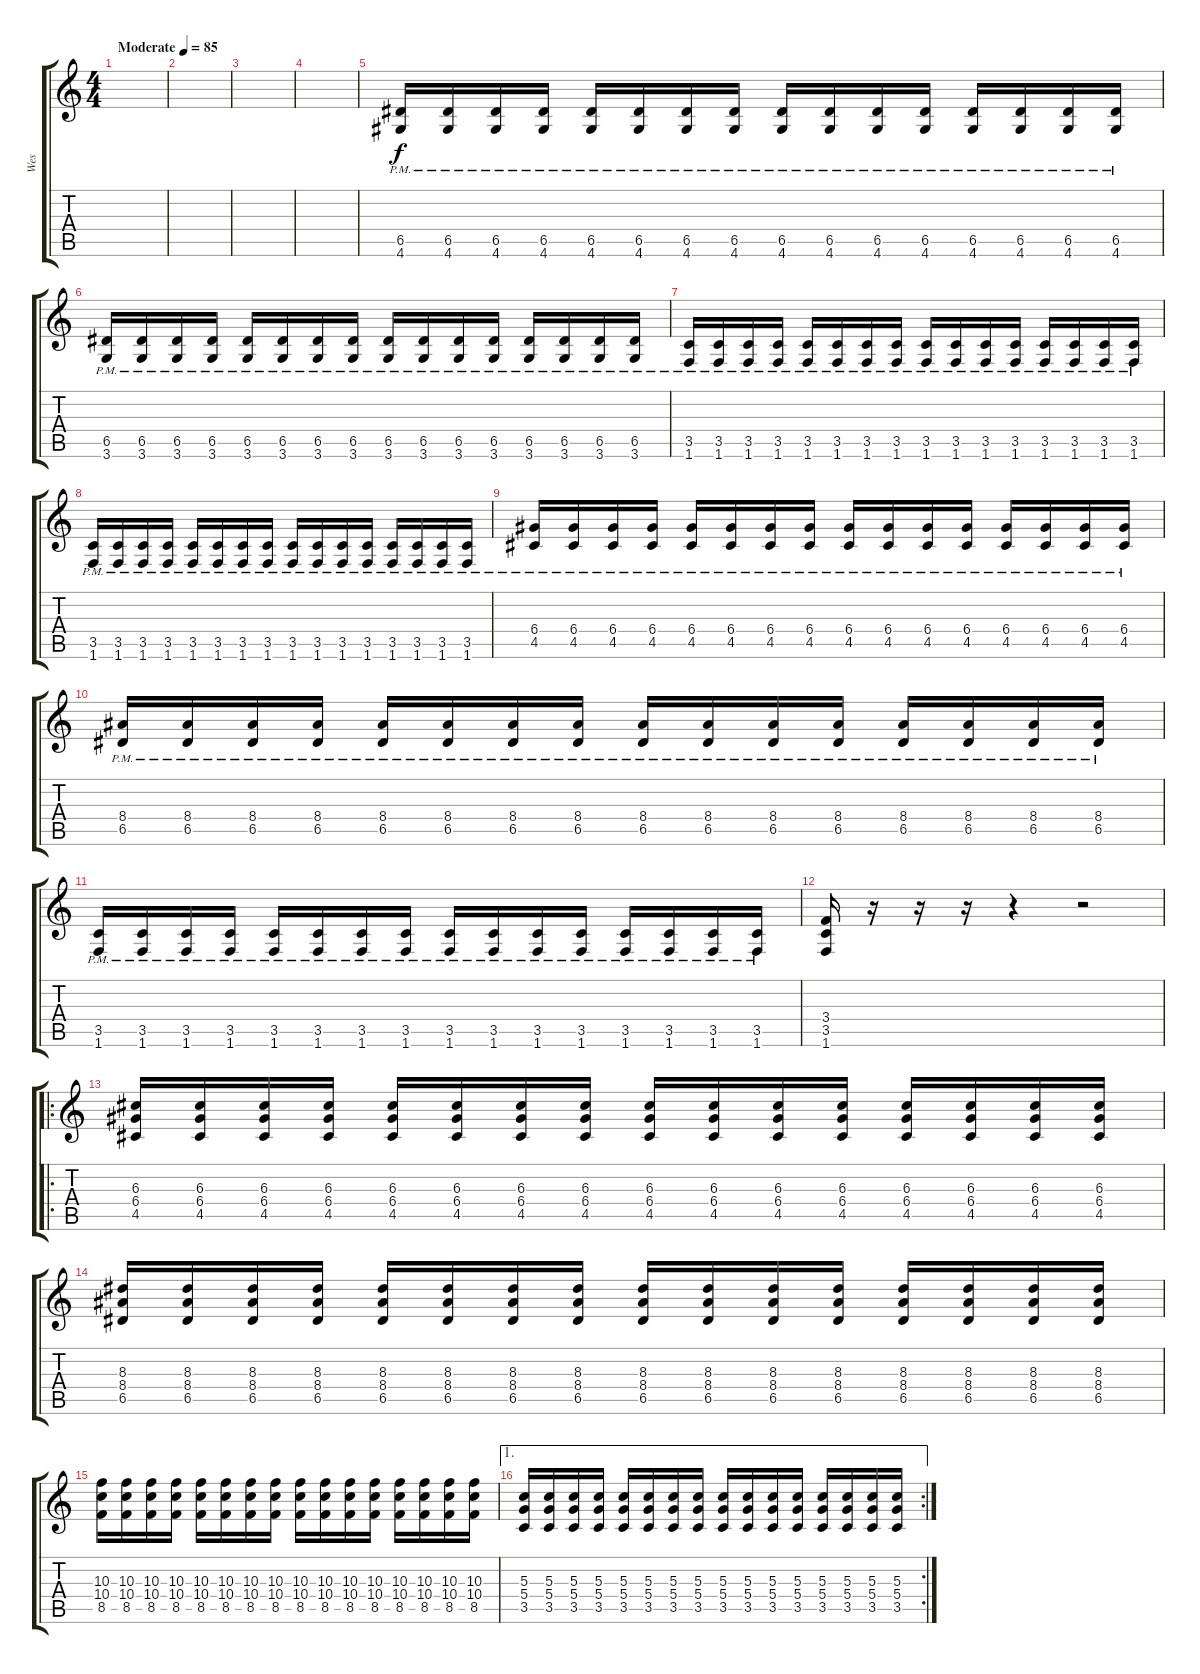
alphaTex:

\track ("Wes" "Wes") {instrument distortionguitar}
\staff {score tabs}
\tuning (E4 B3 G3 D3 A2 E2) {hide}
\ts (4 4)
\tempo (85 "Moderate")
\clef g2
\ks c
|
|
|
|
(6.5{pm} 4.6{pm}).16 (6.5{pm} 4.6{pm}).16 (6.5{pm} 4.6{pm}).16 (6.5{pm} 4.6{pm}).16 (6.5{pm} 4.6{pm}).16 (6.5{pm} 4.6{pm}).16 (6.5{pm} 4.6{pm}).16 (6.5{pm} 4.6{pm}).16 (6.5{pm} 4.6{pm}).16 (6.5{pm} 4.6{pm}).16 (6.5{pm} 4.6{pm}).16 (6.5{pm} 4.6{pm}).16 (6.5{pm} 4.6{pm}).16 (6.5{pm} 4.6{pm}).16 (6.5{pm} 4.6{pm}).16 (6.5{pm} 4.6{pm}).16 |
(6.5{pm} 3.6{pm}).16 (6.5{pm} 3.6{pm}).16 (6.5{pm} 3.6{pm}).16 (6.5{pm} 3.6{pm}).16 (6.5{pm} 3.6{pm}).16 (6.5{pm} 3.6{pm}).16 (6.5{pm} 3.6{pm}).16 (6.5{pm} 3.6{pm}).16 (6.5{pm} 3.6{pm}).16 (6.5{pm} 3.6{pm}).16 (6.5{pm} 3.6{pm}).16 (6.5{pm} 3.6{pm}).16 (6.5{pm} 3.6{pm}).16 (6.5{pm} 3.6{pm}).16 (6.5{pm} 3.6{pm}).16 (6.5{pm} 3.6{pm}).16 |
(3.5{pm} 1.6{pm}).16 (3.5{pm} 1.6{pm}).16 (3.5{pm} 1.6{pm}).16 (3.5{pm} 1.6{pm}).16 (3.5{pm} 1.6{pm}).16 (3.5{pm} 1.6{pm}).16 (3.5{pm} 1.6{pm}).16 (3.5{pm} 1.6{pm}).16 (3.5{pm} 1.6{pm}).16 (3.5{pm} 1.6{pm}).16 (3.5{pm} 1.6{pm}).16 (3.5{pm} 1.6{pm}).16 (3.5{pm} 1.6{pm}).16 (3.5{pm} 1.6{pm}).16 (3.5{pm} 1.6{pm}).16 (3.5{pm} 1.6{pm}).16 |
(3.5{pm} 1.6{pm}).16 (3.5{pm} 1.6{pm}).16 (3.5{pm} 1.6{pm}).16 (3.5{pm} 1.6{pm}).16 (3.5{pm} 1.6{pm}).16 (3.5{pm} 1.6{pm}).16 (3.5{pm} 1.6{pm}).16 (3.5{pm} 1.6{pm}).16 (3.5{pm} 1.6{pm}).16 (3.5{pm} 1.6{pm}).16 (3.5{pm} 1.6{pm}).16 (3.5{pm} 1.6{pm}).16 (3.5{pm} 1.6{pm}).16 (3.5{pm} 1.6{pm}).16 (3.5{pm} 1.6{pm}).16 (3.5{pm} 1.6{pm}).16 |
(6.4{pm} 4.5{pm}).16 (6.4{pm} 4.5{pm}).16 (6.4{pm} 4.5{pm}).16 (6.4{pm} 4.5{pm}).16 (6.4{pm} 4.5{pm}).16 (6.4{pm} 4.5{pm}).16 (6.4{pm} 4.5{pm}).16 (6.4{pm} 4.5{pm}).16 (6.4{pm} 4.5{pm}).16 (6.4{pm} 4.5{pm}).16 (6.4{pm} 4.5{pm}).16 (6.4{pm} 4.5{pm}).16 (6.4{pm} 4.5{pm}).16 (6.4{pm} 4.5{pm}).16 (6.4{pm} 4.5{pm}).16 (6.4{pm} 4.5{pm}).16 |
(8.4{pm} 6.5{pm}).16 (8.4{pm} 6.5{pm}).16 (8.4{pm} 6.5{pm}).16 (8.4{pm} 6.5{pm}).16 (8.4{pm} 6.5{pm}).16 (8.4{pm} 6.5{pm}).16 (8.4{pm} 6.5{pm}).16 (8.4{pm} 6.5{pm}).16 (8.4{pm} 6.5{pm}).16 (8.4{pm} 6.5{pm}).16 (8.4{pm} 6.5{pm}).16 (8.4{pm} 6.5{pm}).16 (8.4{pm} 6.5{pm}).16 (8.4{pm} 6.5{pm}).16 (8.4{pm} 6.5{pm}).16 (8.4{pm} 6.5{pm}).16 |
(3.5{pm} 1.6{pm}).16 (3.5{pm} 1.6{pm}).16 (3.5{pm} 1.6{pm}).16 (3.5{pm} 1.6{pm}).16 (3.5{pm} 1.6{pm}).16 (3.5{pm} 1.6{pm}).16 (3.5{pm} 1.6{pm}).16 (3.5{pm} 1.6{pm}).16 (3.5{pm} 1.6{pm}).16 (3.5{pm} 1.6{pm}).16 (3.5{pm} 1.6{pm}).16 (3.5{pm} 1.6{pm}).16 (3.5{pm} 1.6{pm}).16 (3.5{pm} 1.6{pm}).16 (3.5{pm} 1.6{pm}).16 (3.5{pm} 1.6{pm}).16 |
(3.4 3.5 1.6).16 r.16 r.16 r.16 r.4 r.2 |
\ro
(6.3 6.4 4.5).16 (6.3 6.4 4.5).16 (6.3 6.4 4.5).16 (6.3 6.4 4.5).16 (6.3 6.4 4.5).16 (6.3 6.4 4.5).16 (6.3 6.4 4.5).16 (6.3 6.4 4.5).16 (6.3 6.4 4.5).16 (6.3 6.4 4.5).16 (6.3 6.4 4.5).16 (6.3 6.4 4.5).16 (6.3 6.4 4.5).16 (6.3 6.4 4.5).16 (6.3 6.4 4.5).16 (6.3 6.4 4.5).16 |
(8.3 8.4 6.5).16 (8.3 8.4 6.5).16 (8.3 8.4 6.5).16 (8.3 8.4 6.5).16 (8.3 8.4 6.5).16 (8.3 8.4 6.5).16 (8.3 8.4 6.5).16 (8.3 8.4 6.5).16 (8.3 8.4 6.5).16 (8.3 8.4 6.5).16 (8.3 8.4 6.5).16 (8.3 8.4 6.5).16 (8.3 8.4 6.5).16 (8.3 8.4 6.5).16 (8.3 8.4 6.5).16 (8.3 8.4 6.5).16 |
(10.3 10.4 8.5).16 (10.3 10.4 8.5).16 (10.3 10.4 8.5).16 (10.3 10.4 8.5).16 (10.3 10.4 8.5).16 (10.3 10.4 8.5).16 (10.3 10.4 8.5).16 (10.3 10.4 8.5).16 (10.3 10.4 8.5).16 (10.3 10.4 8.5).16 (10.3 10.4 8.5).16 (10.3 10.4 8.5).16 (10.3 10.4 8.5).16 (10.3 10.4 8.5).16 (10.3 10.4 8.5).16 (10.3 10.4 8.5).16 |
\ae 1
\rc 2
(5.3 5.4 3.5).16 (5.3 5.4 3.5).16 (5.3 5.4 3.5).16 (5.3 5.4 3.5).16 (5.3 5.4 3.5).16 (5.3 5.4 3.5).16 (5.3 5.4 3.5).16 (5.3 5.4 3.5).16 (5.3 5.4 3.5).16 (5.3 5.4 3.5).16 (5.3 5.4 3.5).16 (5.3 5.4 3.5).16 (5.3 5.4 3.5).16 (5.3 5.4 3.5).16 (5.3 5.4 3.5).16 (5.3 5.4 3.5).16
